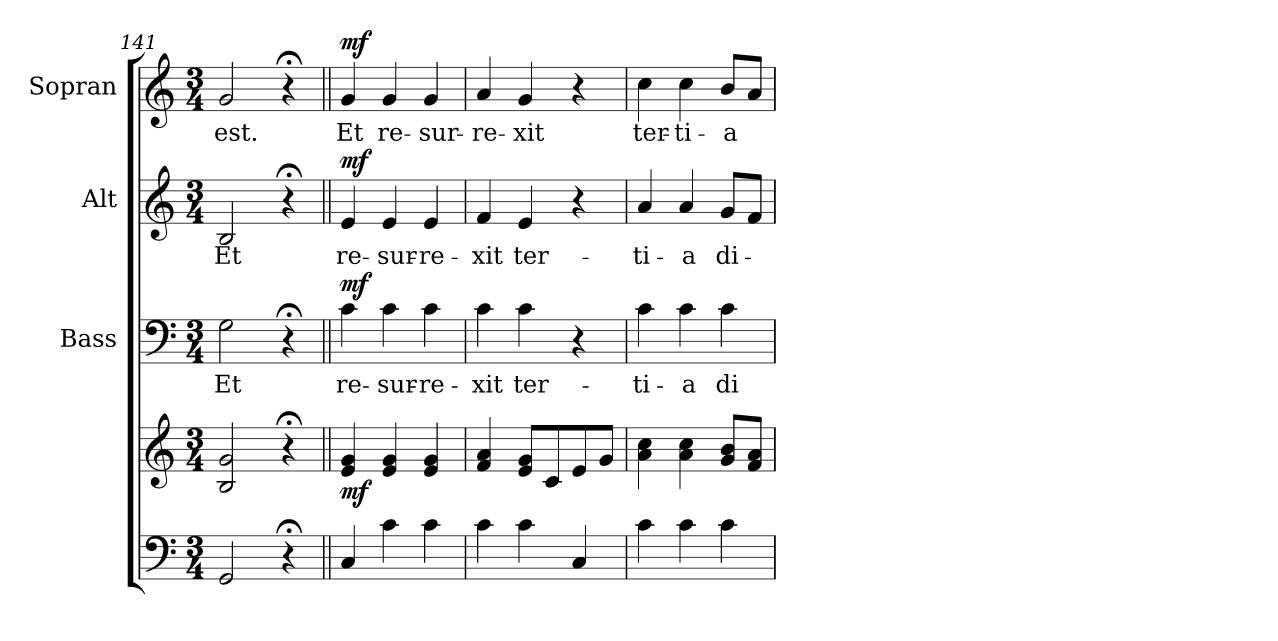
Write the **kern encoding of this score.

**kern	**kern	**dynam	**kern	**text	**dynam	**kern	**text	**dynam	**kern	**text	**dynam
*part4	*part4	*part4	*part3	*part3	*part3	*part2	*part2	*part2	*part1	*part1	*part1
*staff5	*staff4	*staff4/5	*staff3	*staff3	*staff3	*staff2	*staff2	*staff2	*staff1	*staff1	*staff1
*	*	*	*I"Bass	*	*	*I"Alt	*	*	*I"Sopran	*	*
*	*	*	*I'B.	*	*	*I'A.	*	*	*I'S.	*	*
!!LO:PB:g=z
*clefF4	*clefG2	*	*clefF4	*	*	*clefG2	*	*	*clefG2	*	*
*k[]	*k[]	*	*k[]	*	*	*k[]	*	*	*k[]	*	*
*C:	*C:	*	*C:	*	*	*C:	*	*	*C:	*	*
*M3/4	*M3/4	*	*M3/4	*	*	*M3/4	*	*	*M3/4	*	*
=141	=141	=141	=141	=141	=141	=141	=141	=141	=141	=141	=141
!	!	!	!	!LO:LY:b	!	!	!LO:LY:b	!	!	!LO:LY:b	!
2GG/	2B/ 2g/	.	2G\	Et	.	2B/	Et	.	2g/	est.	.
4r;<	4r;<	.	4r;<	.	.	4r;<	.	.	4r;<	.	.
=142||	=142||	=142||	=142||	=142||	=142||	=142||	=142||	=142||	=142||	=142||	=142||
!	!	!LO:DY:b	!	!LO:LY:b	!LO:DY:a	!	!LO:LY:b	!LO:DY:a	!	!LO:LY:b	!LO:DY:a
4C/	4e/ 4g/	mf	4c\	re-	mf	4e/	re-	mf	4g/	Et	mf
!	!	!	!	!LO:LY:b	!	!	!LO:LY:b	!	!	!LO:LY:b	!
4c\	4e/ 4g/	.	4c\	-sur-	.	4e/	-sur-	.	4g/	re-	.
!	!	!	!	!LO:LY:b	!	!	!LO:LY:b	!	!	!LO:LY:b	!
4c\	4e/ 4g/	.	4c\	-re-	.	4e/	-re-	.	4g/	-sur-	.
=143	=143	=143	=143	=143	=143	=143	=143	=143	=143	=143	=143
!	!	!	!	!LO:LY:b	!	!	!LO:LY:b	!	!	!LO:LY:b	!
4c\	4f/ 4a/	.	4c\	-xit	.	4f/	-xit	.	4a/	-re-	.
!	!	!	!	!LO:LY:b	!	!	!LO:LY:b	!	!	!LO:LY:b	!
4c\	8e/ 8g/L	.	4c\	ter-	.	4e/	ter-	.	4g/	-xit	.
.	8c/	.	.	.	.	.	.	.	.	.	.
4C/	8e/	.	4r	.	.	4r	.	.	4r	.	.
.	8g/J	.	.	.	.	.	.	.	.	.	.
=144	=144	=144	=144	=144	=144	=144	=144	=144	=144	=144	=144
!	!	!	!	!LO:LY:b	!	!	!LO:LY:b	!	!	!LO:LY:b	!
4c\	4a\ 4cc\	.	4c\	-ti-	.	4a/	-ti-	.	4cc\	ter-	.
!	!	!	!	!LO:LY:b	!	!	!LO:LY:b	!	!	!LO:LY:b	!
4c\	4a\ 4cc\	.	4c\	-a	.	4a/	-a	.	4cc\	-ti-	.
!	!	!	!	!LO:LY:b	!	!	!LO:LY:b	!	!	!LO:LY:b	!
4c\	8g/ 8b/L	.	4c\	di-	.	8g/L	di-	.	8b/L	-a	.
.	8f/ 8a/J	.	.	.	.	8f/J	.	.	8a/J	.	.
=	=	=	=	=	=	=	=	=	=	=	=
*-	*-	*-	*-	*-	*-	*-	*-	*-	*-	*-	*-
